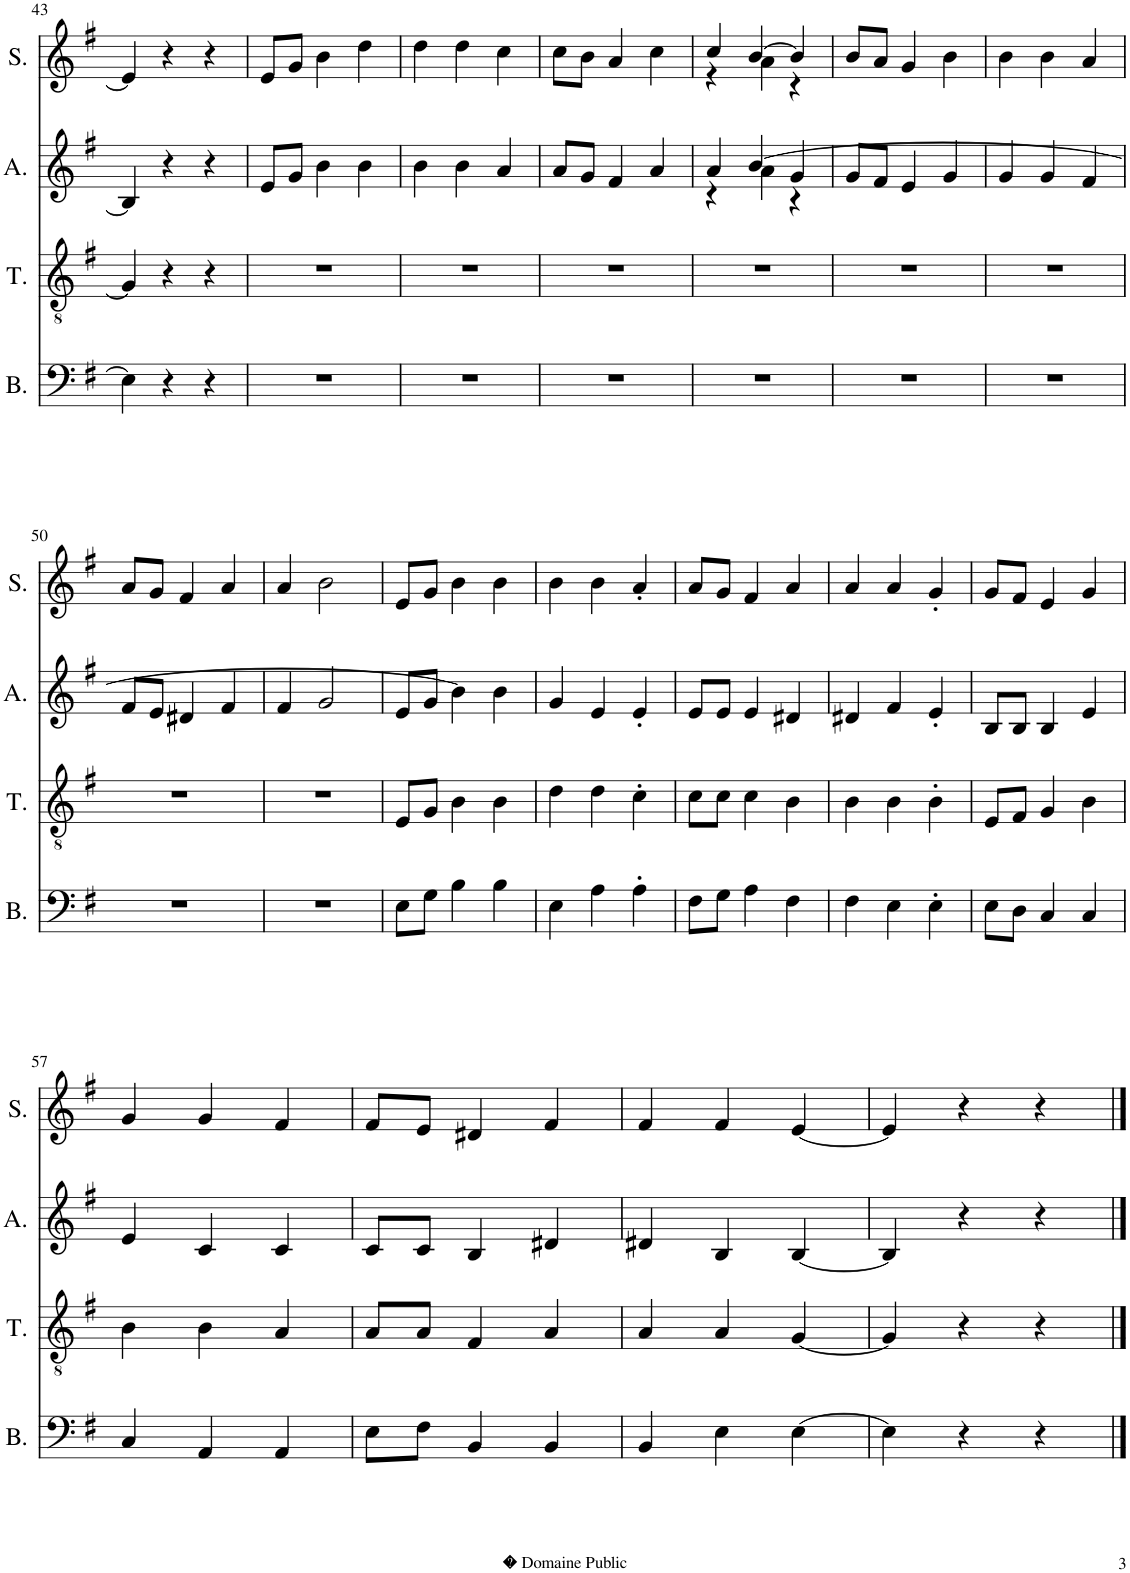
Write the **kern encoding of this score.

**kern	**kern	**kern	**kern
*part4	*part3	*part2	*part1
*staff4	*staff3	*staff2	*staff1
*I"Bass	*I"Ténor	*I"Alto	*I"Soprano
*I'B.	*I'T.	*I'A.	*I'S.
!!LO:PB:g=z
*clefF4	*clefGv2	*clefG2	*clefG2
*k[f#]	*k[f#]	*k[f#]	*k[f#]
*M3/4	*M3/4	*M3/4	*M3/4
=43	=43	=43	=43
4E\]	4G/]	4B/]	4e/]
4r	4r	4r	4r
4r	4r	4r	4r
=44	=44	=44	=44
2.r	2.r	8e/L	8e/L
.	.	8g/J	8g/J
.	.	4b\	4b\
.	.	4b\	4dd\
=45	=45	=45	=45
2.r	2.r	4b\	4dd\
.	.	4b\	4dd\
.	.	4a/	4cc\
=46	=46	=46	=46
2.r	2.r	8a/L	8cc\L
.	.	8g/J	8b\J
.	.	4f#/	4a/
.	.	4a/	4cc\
=47	=47	=47	=47
*	*	*^	*^
2.r	2.r	4a/	4r	4cc/	4r
.	.	[4b/	4a\	[4b/	4a\
.	.	4g/	4r	4b/]	4r
*	*	*v	*v	*	*
*	*	*	*v	*v
=48	=48	=48	=48
2.r	2.r	8g/L	8b/L
.	.	8f#/J	8a/J
.	.	4e/	4g/
.	.	4g/	4b\
=49	=49	=49	=49
2.r	2.r	4g/	4b\
.	.	4g/	4b\
.	.	4f#/	4a/
!!LO:LB:g=z
=50	=50	=50	=50
2.r	2.r	8f#/L	8a/L
.	.	8e/J	8g/J
.	.	4d#X/	4f#/
.	.	4f#/	4a/
=51	=51	=51	=51
2.r	2.r	4f#/	4a/
.	.	2g/	2b\
=52	=52	=52	=52
8E\L	8E/L	8e/L	8e/L
8G\J	8G/J	8g/J	8g/J
4B\	4B\	4b\]	4b\
4B\	4B\	4b\	4b\
=53	=53	=53	=53
4E\	4d\	4g/	4b\
4A\	4d\	4e/	4b\
4A'\	4c'\	4e'/	4a'/
=54	=54	=54	=54
8F#\L	8c\L	8e/L	8a/L
8G\J	8c\J	8e/J	8g/J
4A\	4c\	4e/	4f#/
4F#\	4B\	4d#X/	4a/
=55	=55	=55	=55
4F#\	4B\	4d#X/	4a/
4E\	4B\	4f#/	4a/
4E'\	4B'\	4e'/	4g'/
=56	=56	=56	=56
8E\L	8E/L	8B/L	8g/L
8D\J	8F#/J	8B/J	8f#/J
4C/	4G/	4B/	4e/
4C/	4B\	4e/	4g/
!!LO:LB:g=z
=57	=57	=57	=57
4C/	4B\	4e/	4g/
4AA/	4B\	4c/	4g/
4AA/	4A/	4c/	4f#/
=58	=58	=58	=58
8E\L	8A/L	8c/L	8f#/L
8F#\J	8A/J	8c/J	8e/J
4BB/	4F#/	4B/	4d#X/
4BB/	4A/	4d#X/	4f#/
=59	=59	=59	=59
4BB/	4A/	4d#X/	4f#/
4E\	4A/	4B/	4f#/
[4E\	[4G/	[4B/	[4e/
=60	=60	=60	=60
4E\]	4G/]	4B/]	4e/]
4r	4r	4r	4r
4r	4r	4r	4r
==	==	==	==
*-	*-	*-	*-
